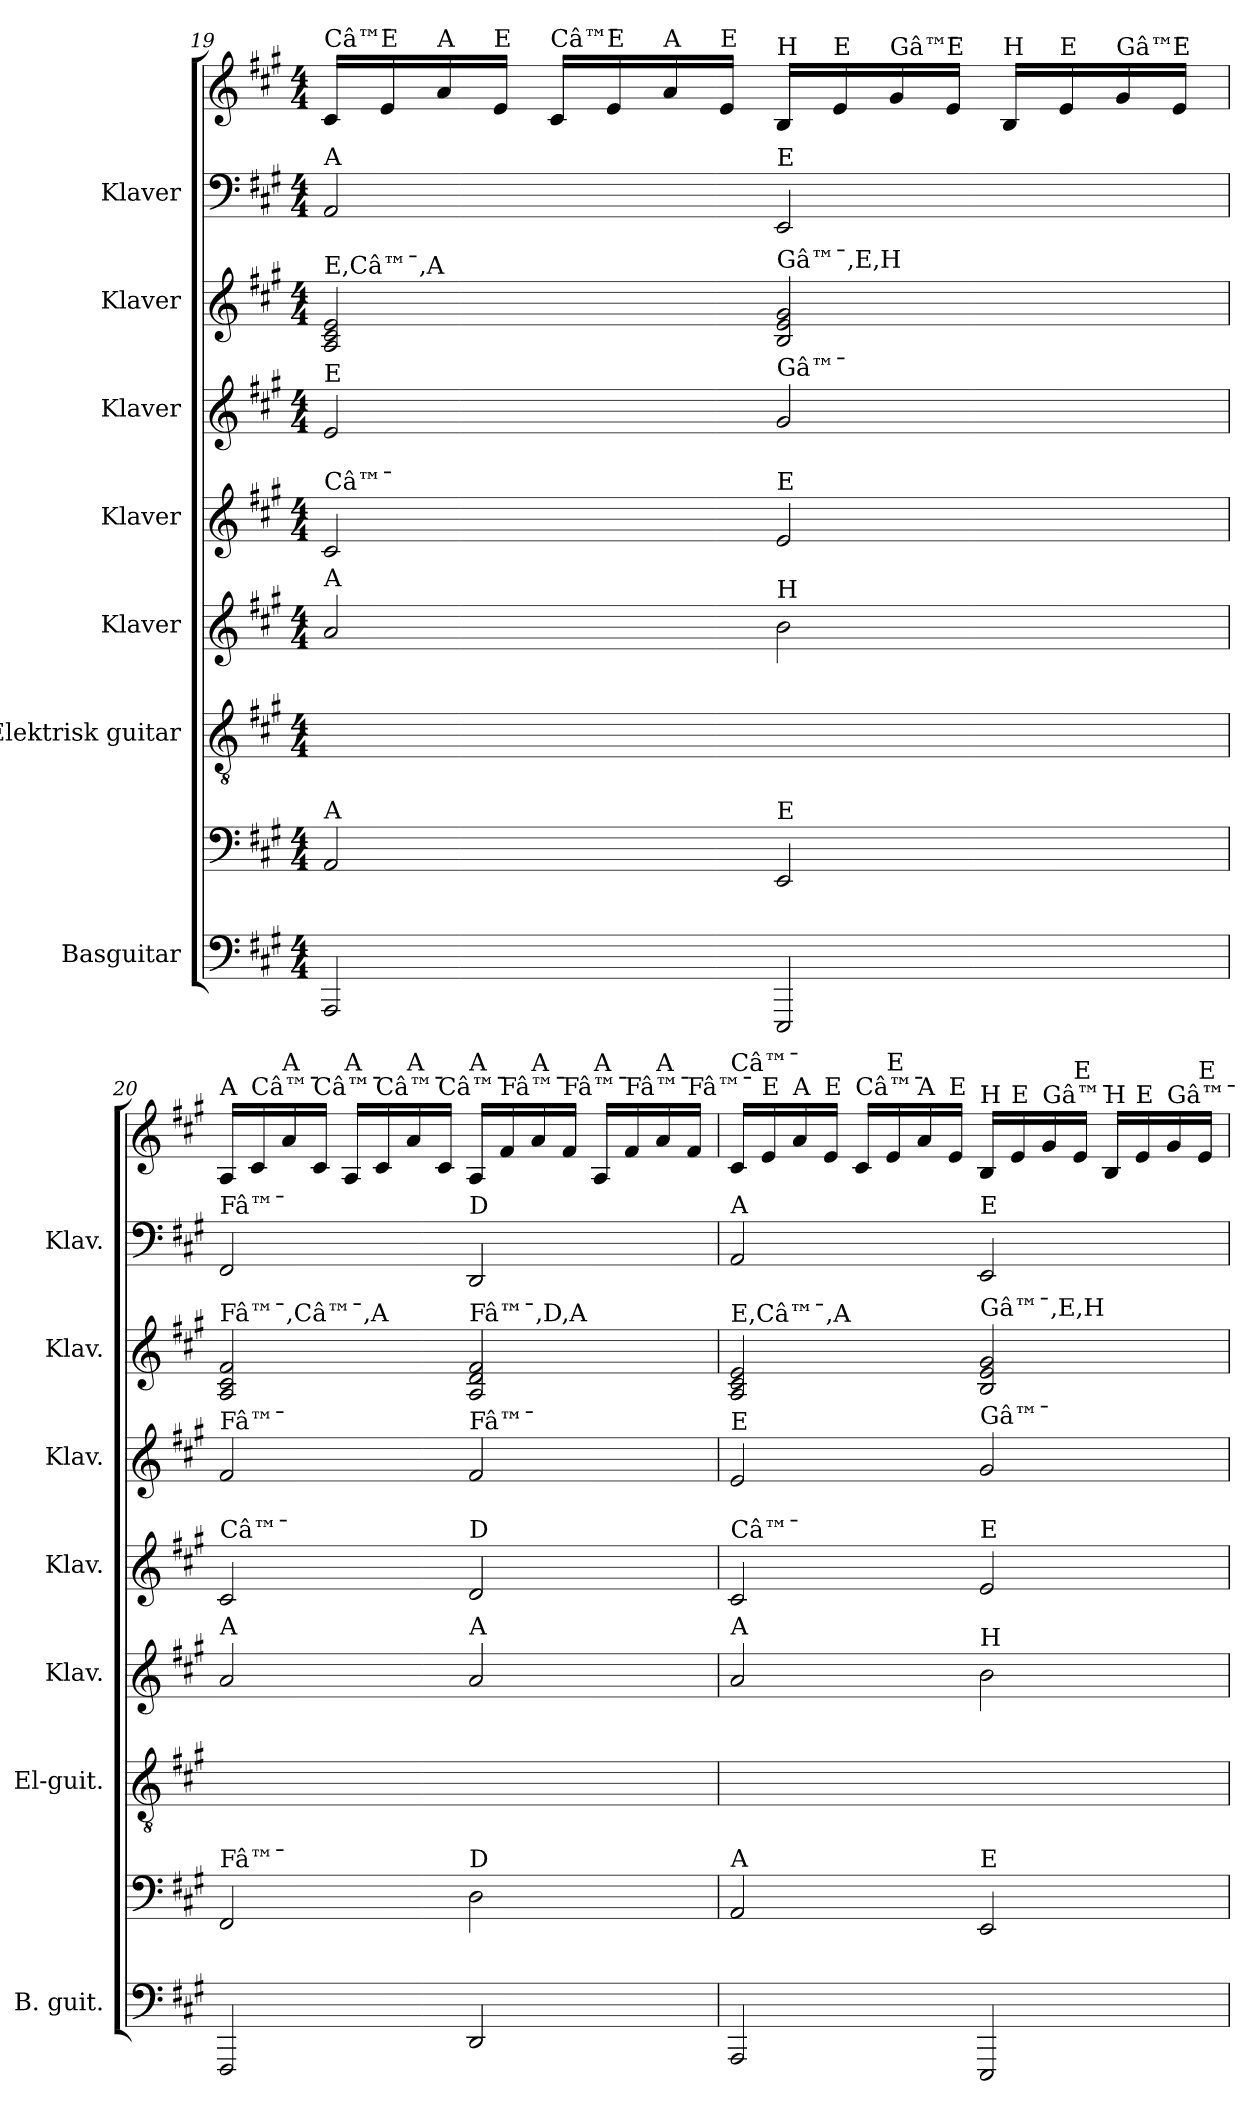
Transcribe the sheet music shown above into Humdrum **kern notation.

**kern	**kern	**kern	**kern	**kern	**kern	**kern	**kern	**kern
*part7	*part7	*part6	*part5	*part4	*part3	*part2	*part1	*part1
*staff9	*staff8	*staff7	*staff6	*staff5	*staff4	*staff3	*staff2	*staff1
*I"Basguitar	*	*I"Elektrisk guitar	*I"Klaver	*I"Klaver	*I"Klaver	*I"Klaver	*I"Klaver	*
*I'B. guit.	*	*I'El-guit.	*I'Klav.	*I'Klav.	*I'Klav.	*I'Klav.	*I'Klav.	*
!!LO:PB:g=z
*	*clefF4	*clefGv2	*clefG2	*clefG2	*clefG2	*clefG2	*clefF4	*clefG2
*ITrd7c12	*ITrd7c12	*	*	*	*	*	*	*
*k[f#c#g#]	*k[f#c#g#]	*k[f#c#g#]	*k[f#c#g#]	*k[f#c#g#]	*k[f#c#g#]	*k[f#c#g#]	*k[f#c#g#]	*k[f#c#g#]
*M4/4	*M4/4	*M4/4	*M4/4	*M4/4	*M4/4	*M4/4	*M4/4	*M4/4
=19	=19	=19	=19	=19	=19	=19	=19	=19
!	!	!	!	!	!	!	!	!LO:TX:a:t=Câ™¯
!	!	!	!	!	!	!	!LO:TX:a:t=A	!
!	!	!	!	!	!	!LO:TX:a:t=E,Câ™¯,A	!	!
!	!	!	!	!	!LO:TX:a:t=E	!	!	!
!	!	!	!	!LO:TX:a:t=Câ™¯	!	!	!	!
!	!	!	!LO:TX:a:t=A	!	!	!	!	!
!	!LO:TX:a:t=A	!	!	!	!	!	!	!
2AAAA	2AAA/	2AA/yy	2a/	2c#/	2e/	2A/ 2c#/ 2e/	2AA/	16c#/LL
!	!	!	!	!	!	!	!	!LO:TX:a:t=E
.	.	.	.	.	.	.	.	16e/
!	!	!	!	!	!	!	!	!LO:TX:a:t=A
.	.	.	.	.	.	.	.	16a/
!	!	!	!	!	!	!	!	!LO:TX:a:t=E
.	.	.	.	.	.	.	.	16e/JJ
!	!	!	!	!	!	!	!	!LO:TX:a:t=Câ™¯
.	.	.	.	.	.	.	.	16c#/LL
!	!	!	!	!	!	!	!	!LO:TX:a:t=E
.	.	.	.	.	.	.	.	16e/
!	!	!	!	!	!	!	!	!LO:TX:a:t=A
.	.	.	.	.	.	.	.	16a/
!	!	!	!	!	!	!	!	!LO:TX:a:t=E
.	.	.	.	.	.	.	.	16e/JJ
!	!	!	!	!	!	!	!	!LO:TX:a:t=H
!	!	!	!	!	!	!	!LO:TX:a:t=E	!
!	!	!	!	!	!	!LO:TX:a:t=Gâ™¯,E,H	!	!
!	!	!	!	!	!LO:TX:a:t=Gâ™¯	!	!	!
!	!	!	!	!LO:TX:a:t=E	!	!	!	!
!	!	!	!LO:TX:a:t=H	!	!	!	!	!
!	!LO:TX:a:t=E	!	!	!	!	!	!	!
2EEEE	2EEE/	2EE/yy	2b\	2e/	2g#/	2B/ 2e/ 2g#/	2EE/	16B/LL
!	!	!	!	!	!	!	!	!LO:TX:a:t=E
.	.	.	.	.	.	.	.	16e/
!	!	!	!	!	!	!	!	!LO:TX:a:t=Gâ™¯
.	.	.	.	.	.	.	.	16g#/
!	!	!	!	!	!	!	!	!LO:TX:a:t=E
.	.	.	.	.	.	.	.	16e/JJ
!	!	!	!	!	!	!	!	!LO:TX:a:t=H
.	.	.	.	.	.	.	.	16B/LL
!	!	!	!	!	!	!	!	!LO:TX:a:t=E
.	.	.	.	.	.	.	.	16e/
!	!	!	!	!	!	!	!	!LO:TX:a:t=Gâ™¯
.	.	.	.	.	.	.	.	16g#/
!	!	!	!	!	!	!	!	!LO:TX:a:t=E
.	.	.	.	.	.	.	.	16e/JJ
=20	=20	=20	=20	=20	=20	=20	=20	=20
!	!	!	!	!	!	!	!	!LO:TX:a:t=A
!	!	!	!	!	!	!	!LO:TX:a:t=Fâ™¯	!
!	!	!	!	!	!	!LO:TX:a:t=Fâ™¯,Câ™¯,A	!	!
!	!	!	!	!	!LO:TX:a:t=Fâ™¯	!	!	!
!	!	!	!	!LO:TX:a:t=Câ™¯	!	!	!	!
!	!	!	!LO:TX:a:t=A	!	!	!	!	!
!	!LO:TX:a:t=Fâ™¯	!	!	!	!	!	!	!
2FFFF#	2FFF#/	2FF#/yy	2a/	2c#/	2f#/	2A/ 2c#/ 2f#/	2FF#/	16A/LL
!	!	!	!	!	!	!	!	!LO:TX:a:t=Câ™¯
.	.	.	.	.	.	.	.	16c#/
!	!	!	!	!	!	!	!	!LO:TX:a:t=A
.	.	.	.	.	.	.	.	16a/
!	!	!	!	!	!	!	!	!LO:TX:a:t=Câ™¯
.	.	.	.	.	.	.	.	16c#/JJ
!	!	!	!	!	!	!	!	!LO:TX:a:t=A
.	.	.	.	.	.	.	.	16A/LL
!	!	!	!	!	!	!	!	!LO:TX:a:t=Câ™¯
.	.	.	.	.	.	.	.	16c#/
!	!	!	!	!	!	!	!	!LO:TX:a:t=A
.	.	.	.	.	.	.	.	16a/
!	!	!	!	!	!	!	!	!LO:TX:a:t=Câ™¯
.	.	.	.	.	.	.	.	16c#/JJ
!	!	!	!	!	!	!	!	!LO:TX:a:t=A
!	!	!	!	!	!	!	!LO:TX:a:t=D	!
!	!	!	!	!	!	!LO:TX:a:t=Fâ™¯,D,A	!	!
!	!	!	!	!	!LO:TX:a:t=Fâ™¯	!	!	!
!	!	!	!	!LO:TX:a:t=D	!	!	!	!
!	!	!	!LO:TX:a:t=A	!	!	!	!	!
!	!LO:TX:a:t=D	!	!	!	!	!	!	!
2DDD	2DD\	2D/yy	2a/	2d/	2f#/	2A/ 2d/ 2f#/	2DD/	16A/LL
!	!	!	!	!	!	!	!	!LO:TX:a:t=Fâ™¯
.	.	.	.	.	.	.	.	16f#/
!	!	!	!	!	!	!	!	!LO:TX:a:t=A
.	.	.	.	.	.	.	.	16a/
!	!	!	!	!	!	!	!	!LO:TX:a:t=Fâ™¯
.	.	.	.	.	.	.	.	16f#/JJ
!	!	!	!	!	!	!	!	!LO:TX:a:t=A
.	.	.	.	.	.	.	.	16A/LL
!	!	!	!	!	!	!	!	!LO:TX:a:t=Fâ™¯
.	.	.	.	.	.	.	.	16f#/
!	!	!	!	!	!	!	!	!LO:TX:a:t=A
.	.	.	.	.	.	.	.	16a/
!	!	!	!	!	!	!	!	!LO:TX:a:t=Fâ™¯
.	.	.	.	.	.	.	.	16f#/JJ
!!LO:PB:g=z
=21	=21	=21	=21	=21	=21	=21	=21	=21
!	!	!	!	!	!	!	!	!LO:TX:a:t=Câ™¯
!	!	!	!	!	!	!	!LO:TX:a:t=A	!
!	!	!	!	!	!	!LO:TX:a:t=E,Câ™¯,A	!	!
!	!	!	!	!	!LO:TX:a:t=E	!	!	!
!	!	!	!	!LO:TX:a:t=Câ™¯	!	!	!	!
!	!	!	!LO:TX:a:t=A	!	!	!	!	!
!	!LO:TX:a:t=A	!	!	!	!	!	!	!
2AAAA	2AAA/	2AA/yy	2a/	2c#/	2e/	2A/ 2c#/ 2e/	2AA/	16c#/LL
!	!	!	!	!	!	!	!	!LO:TX:a:t=E
.	.	.	.	.	.	.	.	16e/
!	!	!	!	!	!	!	!	!LO:TX:a:t=A
.	.	.	.	.	.	.	.	16a/
!	!	!	!	!	!	!	!	!LO:TX:a:t=E
.	.	.	.	.	.	.	.	16e/JJ
!	!	!	!	!	!	!	!	!LO:TX:a:t=Câ™¯
.	.	.	.	.	.	.	.	16c#/LL
!	!	!	!	!	!	!	!	!LO:TX:a:t=E
.	.	.	.	.	.	.	.	16e/
!	!	!	!	!	!	!	!	!LO:TX:a:t=A
.	.	.	.	.	.	.	.	16a/
!	!	!	!	!	!	!	!	!LO:TX:a:t=E
.	.	.	.	.	.	.	.	16e/JJ
!	!	!	!	!	!	!	!	!LO:TX:a:t=H
!	!	!	!	!	!	!	!LO:TX:a:t=E	!
!	!	!	!	!	!	!LO:TX:a:t=Gâ™¯,E,H	!	!
!	!	!	!	!	!LO:TX:a:t=Gâ™¯	!	!	!
!	!	!	!	!LO:TX:a:t=E	!	!	!	!
!	!	!	!LO:TX:a:t=H	!	!	!	!	!
!	!LO:TX:a:t=E	!	!	!	!	!	!	!
2EEEE	2EEE/	2EE/yy	2b\	2e/	2g#/	2B/ 2e/ 2g#/	2EE/	16B/LL
!	!	!	!	!	!	!	!	!LO:TX:a:t=E
.	.	.	.	.	.	.	.	16e/
!	!	!	!	!	!	!	!	!LO:TX:a:t=Gâ™¯
.	.	.	.	.	.	.	.	16g#/
!	!	!	!	!	!	!	!	!LO:TX:a:t=E
.	.	.	.	.	.	.	.	16e/JJ
!	!	!	!	!	!	!	!	!LO:TX:a:t=H
.	.	.	.	.	.	.	.	16B/LL
!	!	!	!	!	!	!	!	!LO:TX:a:t=E
.	.	.	.	.	.	.	.	16e/
!	!	!	!	!	!	!	!	!LO:TX:a:t=Gâ™¯
.	.	.	.	.	.	.	.	16g#/
!	!	!	!	!	!	!	!	!LO:TX:a:t=E
.	.	.	.	.	.	.	.	16e/JJ
=	=	=	=	=	=	=	=	=
*-	*-	*-	*-	*-	*-	*-	*-	*-
